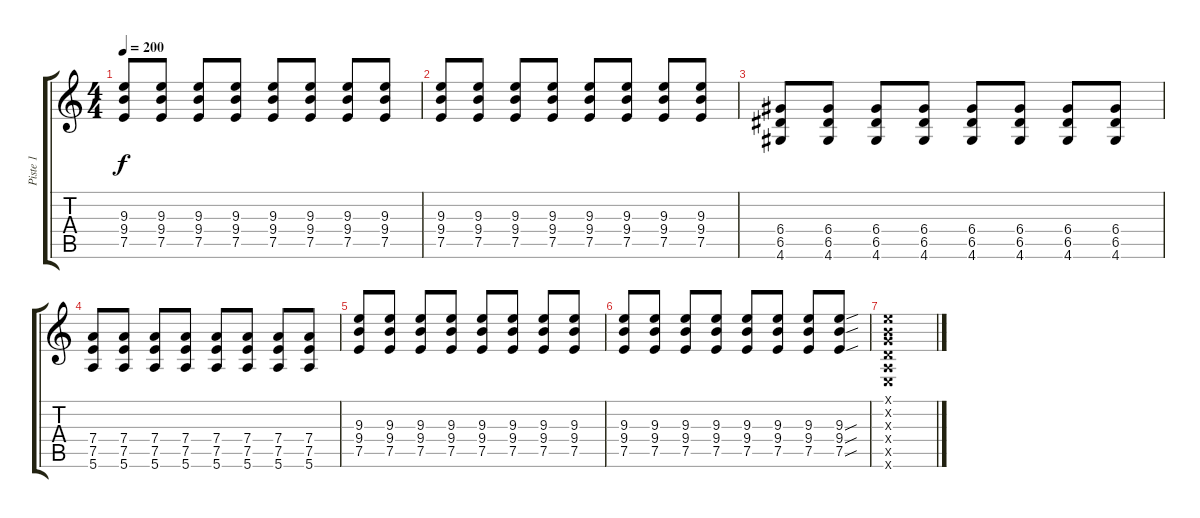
\track ("Piste 1" "Piste 1") {instrument overdrivenguitar}
\staff {score tabs}
\tuning (E4 B3 G3 D3 A2 E2) {hide}
\ts (4 4)
\tempo 200
\clef g2
\ks c
(9.3 9.4 7.5).8{dy f} (9.3 9.4 7.5).8 (9.3 9.4 7.5).8 (9.3 9.4 7.5).8 (9.3 9.4 7.5).8 (9.3 9.4 7.5).8 (9.3 9.4 7.5).8 (9.3 9.4 7.5).8 |
(9.3 9.4 7.5).8 (9.3 9.4 7.5).8 (9.3 9.4 7.5).8 (9.3 9.4 7.5).8 (9.3 9.4 7.5).8 (9.3 9.4 7.5).8 (9.3 9.4 7.5).8 (9.3 9.4 7.5).8 |
(6.4 6.5 4.6).8 (6.4 6.5 4.6).8 (6.4 6.5 4.6).8 (6.4 6.5 4.6).8 (6.4 6.5 4.6).8 (6.4 6.5 4.6).8 (6.4 6.5 4.6).8 (6.4 6.5 4.6).8 |
(7.4 7.5 5.6).8 (7.4 7.5 5.6).8 (7.4 7.5 5.6).8 (7.4 7.5 5.6).8 (7.4 7.5 5.6).8 (7.4 7.5 5.6).8 (7.4 7.5 5.6).8 (7.4 7.5 5.6).8 |
(9.3 9.4 7.5).8 (9.3 9.4 7.5).8 (9.3 9.4 7.5).8 (9.3 9.4 7.5).8 (9.3 9.4 7.5).8 (9.3 9.4 7.5).8 (9.3 9.4 7.5).8 (9.3 9.4 7.5).8 |
(9.3 9.4 7.5).8 (9.3 9.4 7.5).8 (9.3 9.4 7.5).8 (9.3 9.4 7.5).8 (9.3 9.4 7.5).8 (9.3 9.4 7.5).8 (9.3 9.4 7.5).8 (9.3{sou} 9.4{sou} 7.5{sou}).8 |
(0.1{x} 0.2{x} 0.3{x} 0.4{x} 0.5{x} 0.6{x}).1
